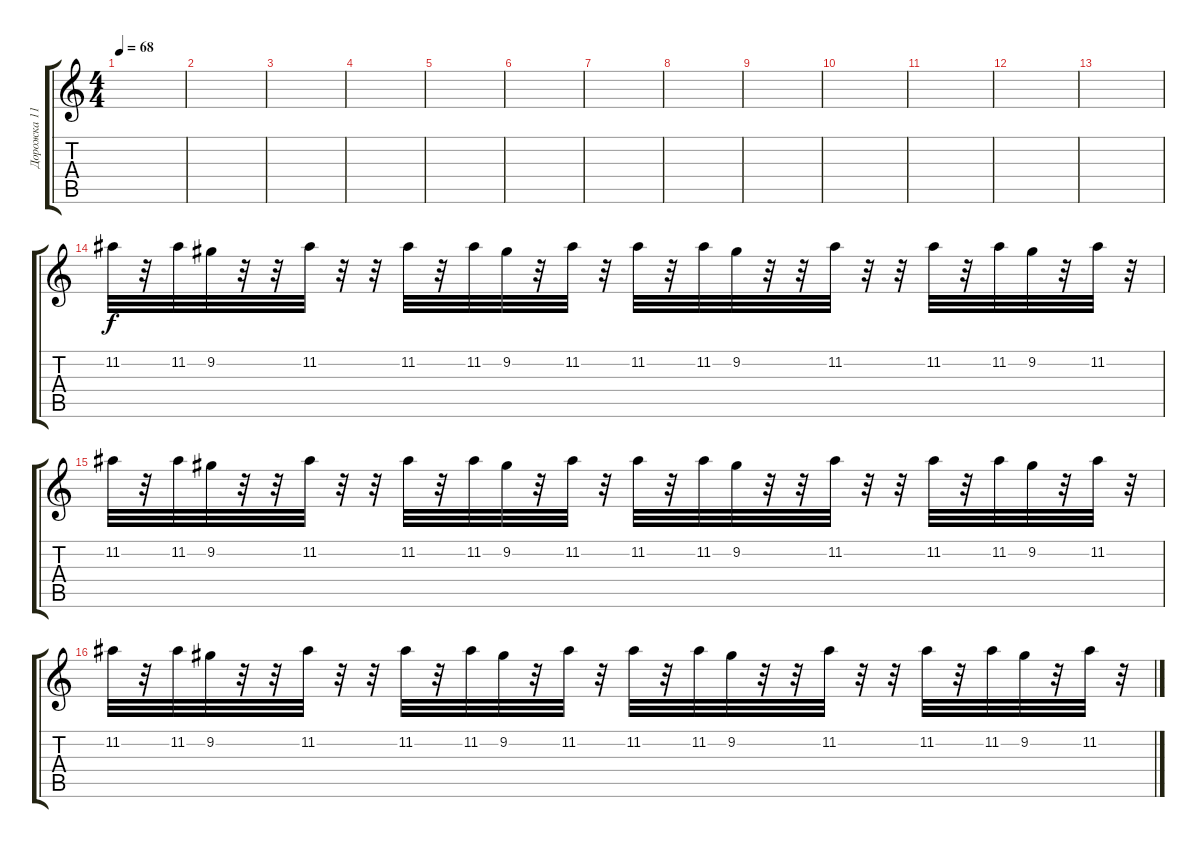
\track ("Дорожка 11" "Дорожка 11") {instrument electricbassfinger}
\staff {score tabs}
\tuning (E4 B3 G3 D3 A2 E2) {hide}
\ts (4 4)
\tempo 68
\clef g2
\ks c
|
|
|
|
|
|
|
|
|
|
|
|
|
11.2.32 r.32 11.2.32 9.2.32 r.32 r.32 11.2.32 r.32 r.32 11.2.32 r.32 11.2.32 9.2.32 r.32 11.2.32 r.32 11.2.32 r.32 11.2.32 9.2.32 r.32 r.32 11.2.32 r.32 r.32 11.2.32 r.32 11.2.32 9.2.32 r.32 11.2.32 r.32 |
11.2.32 r.32 11.2.32 9.2.32 r.32 r.32 11.2.32 r.32 r.32 11.2.32 r.32 11.2.32 9.2.32 r.32 11.2.32 r.32 11.2.32 r.32 11.2.32 9.2.32 r.32 r.32 11.2.32 r.32 r.32 11.2.32 r.32 11.2.32 9.2.32 r.32 11.2.32 r.32 |
11.2.32 r.32 11.2.32 9.2.32 r.32 r.32 11.2.32 r.32 r.32 11.2.32 r.32 11.2.32 9.2.32 r.32 11.2.32 r.32 11.2.32 r.32 11.2.32 9.2.32 r.32 r.32 11.2.32 r.32 r.32 11.2.32 r.32 11.2.32 9.2.32 r.32 11.2.32 r.32
